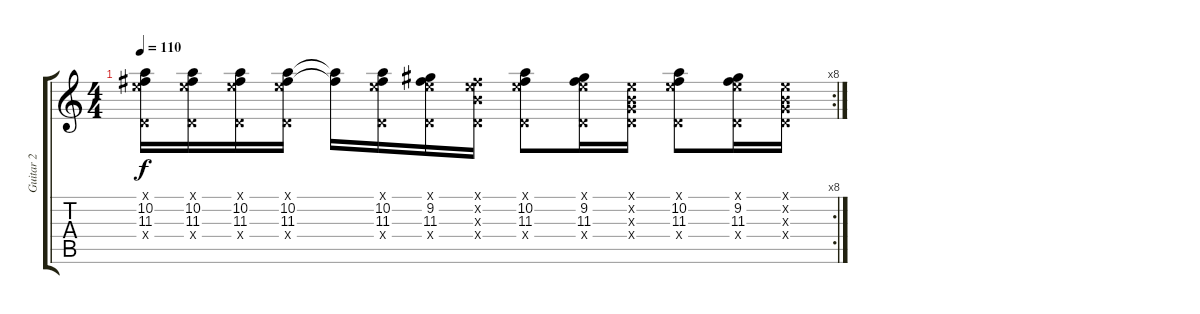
\track ("Guitar 2" "Guitar 2") {instrument overdrivenguitar}
\staff {score tabs}
\tuning (E4 B3 G3 D3 A2 E2) {hide}
\rc 8
\ts (4 4)
\tempo 110
\clef g2
\ks c
(0.1{x} 10.2 11.3 0.4{x}).16{dy f} (0.1{x} 10.2 11.3 0.4{x}).16 (0.1{x} 10.2 11.3 0.4{x}).16 (0.1{x} 10.2 11.3 0.4{x}).16 (10.2{t} 11.3{t}).16 (0.1{x} 10.2 11.3 0.4{x}).16 (0.1{x} 9.2 11.3 0.4{x}).16 (0.1{x} 0.2{x} 11.3{x} 0.4{x}).16 (0.1{x} 10.2 11.3 0.4{x}).8 (0.1{x} 9.2 11.3 0.4{x}).16 (0.1{x} 0.2{x} 0.3{x} 0.4{x}).16 (0.1{x} 10.2 11.3 0.4{x}).8 (0.1{x} 9.2 11.3 0.4{x}).16 (0.1{x} 0.2{x} 0.3{x} 0.4{x}).16
